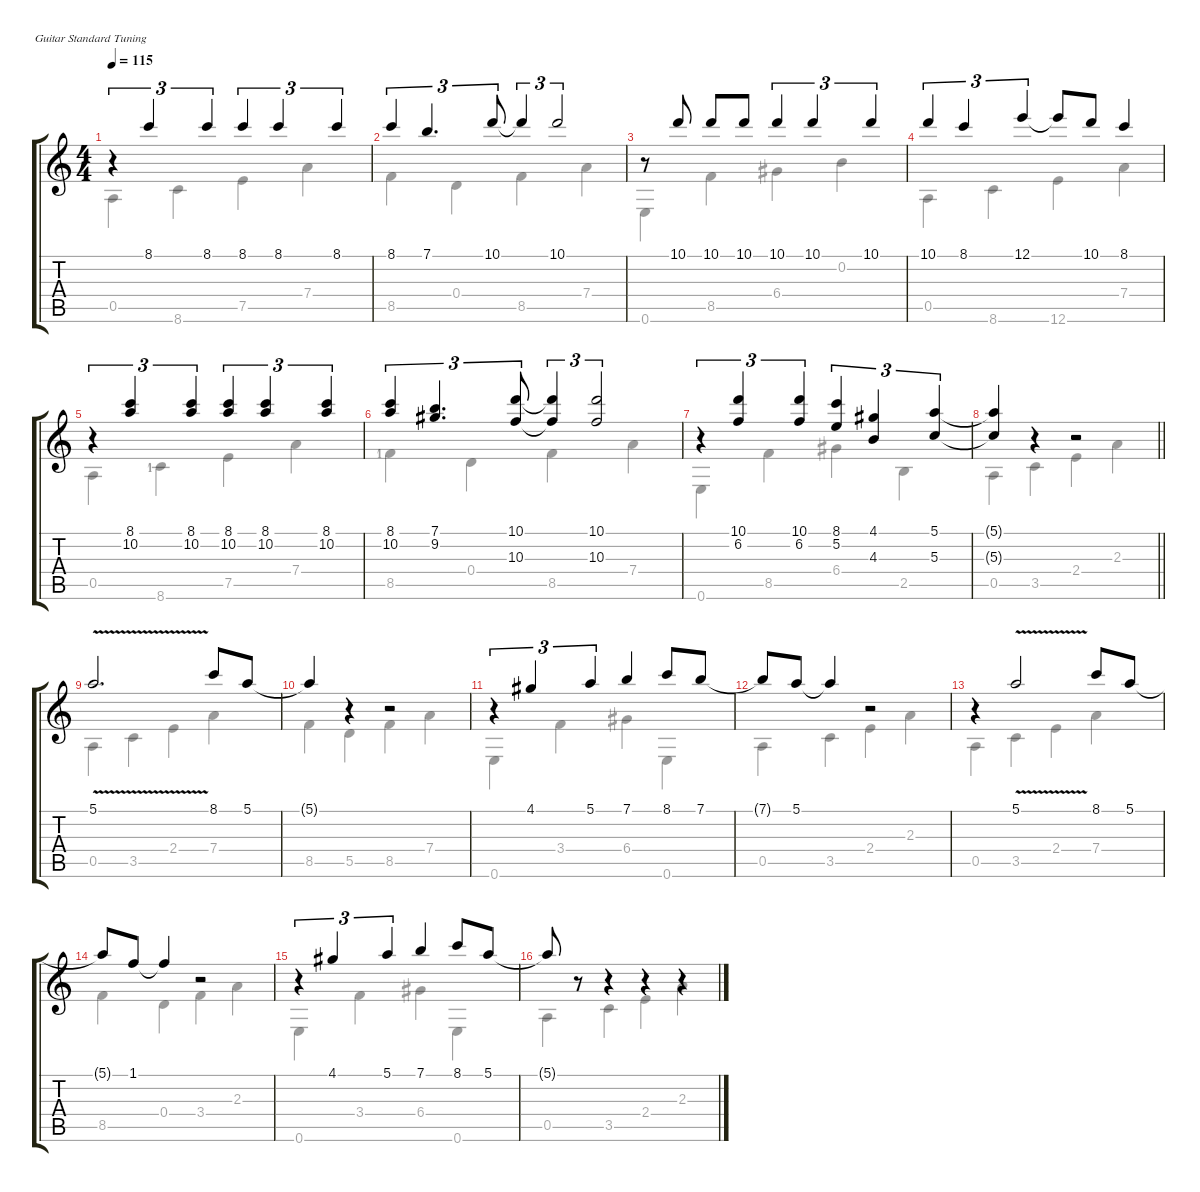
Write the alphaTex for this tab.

\defaultSystemsLayout 4
\hideDynamics
\bracketExtendMode groupsimilarinstruments
\firstSystemTrackNameOrientation horizontal
\otherSystemsTrackNameOrientation horizontal
\track "" {instrument acousticguitarsteel}
\staff {score tabs}
\tuning (E4 B3 G3 D3 A2 E2)
\voice
\ts (4 4)
\tempo 115
\clef g2
\ks aminor
r.4{tu (3 2) dy f} 8.1.4{tu (3 2)} 8.1.4{tu (3 2)} 8.1.4{tu (3 2)} 8.1.4{tu (3 2)} 8.1.4{tu (3 2)} |
8.1.4{tu (3 2)} 7.1.4{d tu (3 2)} 10.1.8{tu (3 2)} 10.1{t}.4{tu (3 2)} 10.1.2{tu (3 2)} |
r.8 10.1.8 10.1.8 10.1.8 10.1.4{tu (3 2)} 10.1.4{tu (3 2)} 10.1.4{tu (3 2)} |
10.1.4{tu (3 2)} 8.1.4{tu (3 2)} 12.1.4{tu (3 2)} 12.1{t}.8 10.1.8 8.1.4 |
r.4{tu (3 2)} (8.1 10.2).4{tu (3 2)} (8.1 10.2).4{tu (3 2)} (8.1 10.2).4{tu (3 2)} (8.1 10.2).4{tu (3 2)} (8.1 10.2).4{tu (3 2)} |
(8.1 10.2).4{tu (3 2)} (9.2 7.1).4{d tu (3 2)} (10.1 10.3).8{tu (3 2)} (10.1{t} 10.3{t}).4{tu (3 2)} (10.1 10.3).2{tu (3 2)} |
r.4{tu (3 2)} (10.1 6.2).4{tu (3 2)} (10.1 6.2).4{tu (3 2)} (8.1 5.2).4{tu (3 2)} (4.1 4.3).4{tu (3 2)} (5.1 5.3).4{tu (3 2)} |
\barLineRight lightlight
(5.1{t} 5.3{t}).4 r.4 r.2 |
5.1{v}.2{d} 8.1.8 5.1.8 |
5.1{t}.4 r.4 r.2 |
r.4{tu (3 2)} 4.1.4{tu (3 2)} 5.1.4{tu (3 2)} 7.1.4 8.1.8 7.1.8 |
7.1{t}.8 5.1.8 5.1{t}.4 r.2 |
r.4 5.1{v}.2 8.1.8 5.1.8 |
5.1{t}.8 1.1.8 1.1{t}.4 r.2 |
r.4{tu (3 2)} 4.1.4{tu (3 2)} 5.1.4{tu (3 2)} 7.1.4 8.1.8 5.1.8 |
5.1{t}.8 r.8 r.4 r.4 r.4
\voice
\clef g2
\ottava regular
\simile none
\ks aminor
0.5.4{dy f} 8.6.4 7.5.4 7.4.4 |
8.5.4 0.4.4 8.5.4 7.4.4 |
0.6.4 8.5.4 6.4.4 0.2.4 |
0.5.4 8.6.4 12.6.4 7.4.4 |
0.5.4 8.6{lf 2}.4 7.5.4 7.4.4 |
8.5{lf 2}.4 0.4.4 8.5.4 7.4.4 |
0.6.4 8.5.4 6.4.4 2.5.4 |
\barLineRight lightlight
0.5.4 3.5.4 2.4.4 2.3.4 |
0.5.4 3.5.4 2.4.4 7.4.4 |
8.5.4 5.5.4 8.5.4 7.4.4 |
0.6.4 3.4.4 6.4.4 0.6.4 |
0.5.4 3.5.4 2.4.4 2.3.4 |
0.5.4 3.5.4 2.4.4 7.4.4 |
8.5.4 0.4.4 3.4.4 2.3.4 |
0.6.4 3.4.4 6.4.4 0.6.4 |
0.5.4 3.5.4 2.4.4 2.3.4
